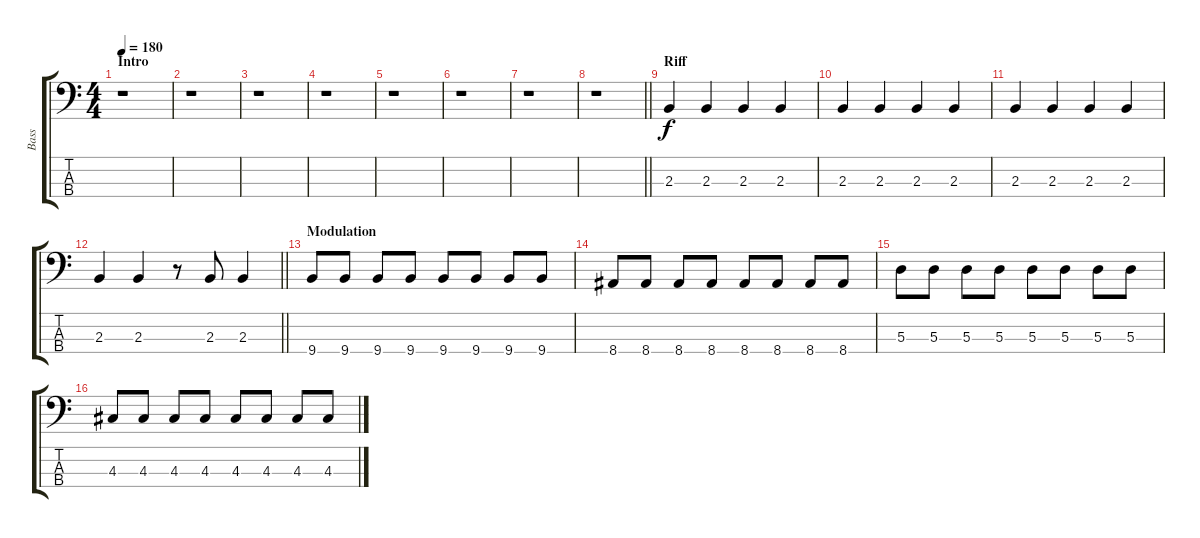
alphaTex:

\track ("Bass" "Bass") {instrument electricbasspick}
\staff {score tabs}
\tuning (G2 D2 A1 D1) {hide}
\ts (4 4)
\section ("" "Intro")
\tempo 180
\clef f4
\ks c
r.1{dy f instrument electricbasspick} |
r.1 |
r.1 |
r.1 |
r.1 |
r.1 |
r.1 |
\barLineRight lightlight
r.1 |
\section ("" "Riff")
2.3.4 2.3.4 2.3.4 2.3.4 |
2.3.4 2.3.4 2.3.4 2.3.4 |
2.3.4 2.3.4 2.3.4 2.3.4 |
\barLineRight lightlight
2.3.4 2.3.4 r.8 2.3.8 2.3.4 |
\section ("" "Modulation")
9.4.8 9.4.8 9.4.8 9.4.8 9.4.8 9.4.8 9.4.8 9.4.8 |
8.4.8 8.4.8 8.4.8 8.4.8 8.4.8 8.4.8 8.4.8 8.4.8 |
5.3.8 5.3.8 5.3.8 5.3.8 5.3.8 5.3.8 5.3.8 5.3.8 |
4.3.8 4.3.8 4.3.8 4.3.8 4.3.8 4.3.8 4.3.8 4.3.8
